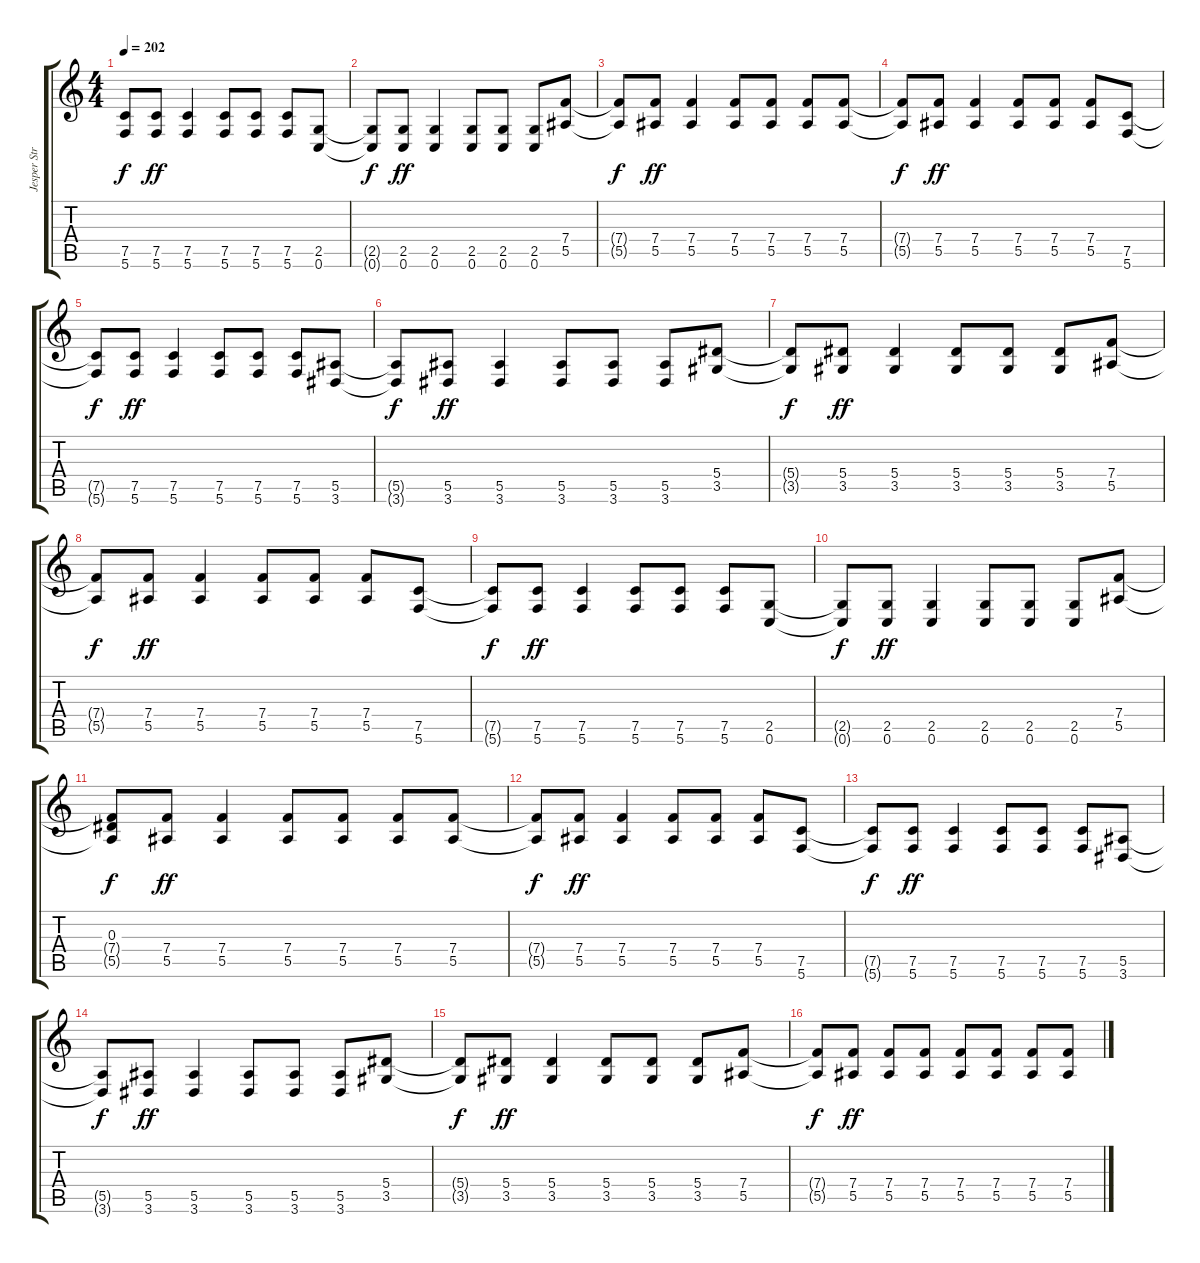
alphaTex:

\track ("Jesper Stromblad" "Jesper Str") {instrument distortionguitar}
\staff {score tabs}
\tuning (C4 G3 Eb3 Bb2 F2 C2) {hide}
\ts (4 4)
\tempo 202
\clef g2
\ks c
(7.5{t} 5.6{t}).8{dy f} (7.5 5.6).8{dy ff} (7.5 5.6).4 (7.5 5.6).8 (7.5 5.6).8 (7.5 5.6).8 (2.5 0.6).8 |
(2.5{t} 0.6{t}).8{dy f} (2.5 0.6).8{dy ff} (2.5 0.6).4 (2.5 0.6).8 (2.5 0.6).8 (2.5 0.6).8 (7.4 5.5).8 |
(7.4{t} 5.5{t}).8{dy f} (7.4 5.5).8{dy ff} (7.4 5.5).4 (7.4 5.5).8 (7.4 5.5).8 (7.4 5.5).8 (7.4 5.5).8 |
(7.4{t} 5.5{t}).8{dy f} (7.4 5.5).8{dy ff} (7.4 5.5).4 (7.4 5.5).8 (7.4 5.5).8 (7.4 5.5).8 (7.5 5.6).8 |
(7.5{t} 5.6{t}).8{dy f} (7.5 5.6).8{dy ff} (7.5 5.6).4 (7.5 5.6).8 (7.5 5.6).8 (7.5 5.6).8 (5.5 3.6).8 |
(5.5{t} 3.6{t}).8{dy f} (5.5 3.6).8{dy ff} (5.5 3.6).4 (5.5 3.6).8 (5.5 3.6).8 (5.5 3.6).8 (5.4 3.5).8 |
(5.4{t} 3.5{t}).8{dy f} (5.4 3.5).8{dy ff} (5.4 3.5).4 (5.4 3.5).8 (5.4 3.5).8 (5.4 3.5).8 (7.4 5.5).8 |
(7.4{t} 5.5{t}).8{dy f} (7.4 5.5).8{dy ff} (7.4 5.5).4 (7.4 5.5).8 (7.4 5.5).8 (7.4 5.5).8 (7.5 5.6).8 |
(7.5{t} 5.6{t}).8{dy f} (7.5 5.6).8{dy ff} (7.5 5.6).4 (7.5 5.6).8 (7.5 5.6).8 (7.5 5.6).8 (2.5 0.6).8 |
(2.5{t} 0.6{t}).8{dy f} (2.5 0.6).8{dy ff} (2.5 0.6).4 (2.5 0.6).8 (2.5 0.6).8 (2.5 0.6).8 (7.4 5.5).8 |
(0.3 7.4{t} 5.5{t}).8{dy f} (7.4 5.5).8{dy ff} (7.4 5.5).4 (7.4 5.5).8 (7.4 5.5).8 (7.4 5.5).8 (7.4 5.5).8 |
(7.4{t} 5.5{t}).8{dy f} (7.4 5.5).8{dy ff} (7.4 5.5).4 (7.4 5.5).8 (7.4 5.5).8 (7.4 5.5).8 (7.5 5.6).8 |
(7.5{t} 5.6{t}).8{dy f} (7.5 5.6).8{dy ff} (7.5 5.6).4 (7.5 5.6).8 (7.5 5.6).8 (7.5 5.6).8 (5.5 3.6).8 |
(5.5{t} 3.6{t}).8{dy f} (5.5 3.6).8{dy ff} (5.5 3.6).4 (5.5 3.6).8 (5.5 3.6).8 (5.5 3.6).8 (5.4 3.5).8 |
(5.4{t} 3.5{t}).8{dy f} (5.4 3.5).8{dy ff} (5.4 3.5).4 (5.4 3.5).8 (5.4 3.5).8 (5.4 3.5).8 (7.4 5.5).8 |
(7.4{t} 5.5{t}).8{dy f} (7.4 5.5).8{dy ff} (7.4 5.5).8 (7.4 5.5).8 (7.4 5.5).8 (7.4 5.5).8 (7.4 5.5).8 (7.4 5.5).8
